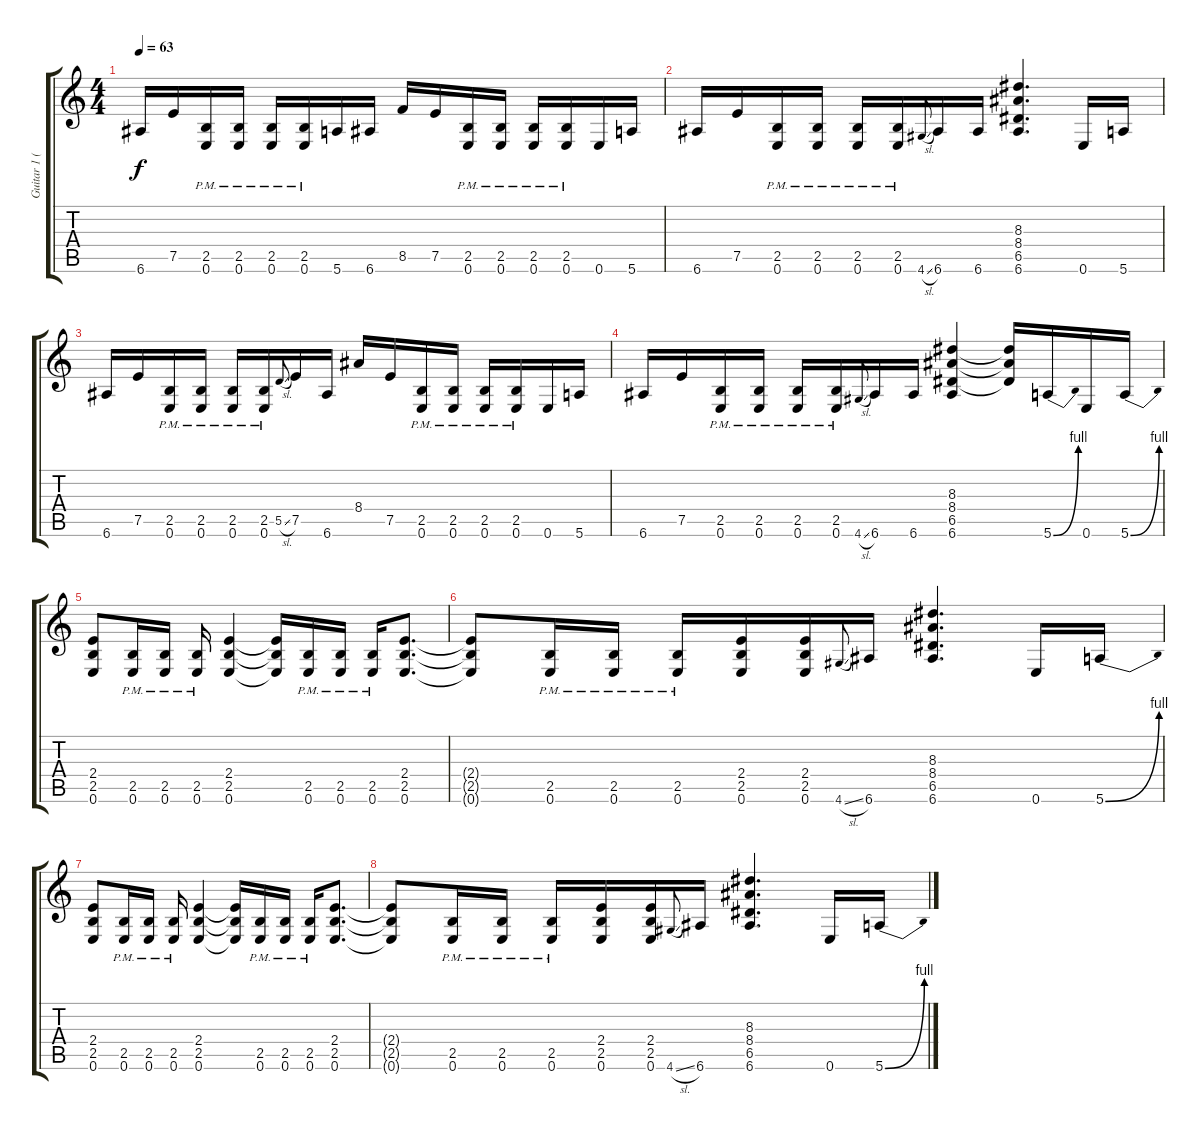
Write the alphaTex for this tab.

\track ("Guitar 1 (Distortion)" "Guitar 1 (") {instrument distortionguitar}
\staff {score tabs}
\tuning (E4 B3 G3 D3 A2 E2) {hide}
\ts (4 4)
\tempo 63
\clef g2
\ks c
6.6.16{dy f} 7.5.16 (2.5{pm} 0.6{pm}).16 (2.5{pm} 0.6{pm}).16 (2.5{pm} 0.6{pm}).16 (2.5{pm} 0.6{pm}).16 5.6.16 6.6.16 8.5.16 7.5.16 (2.5{pm} 0.6{pm}).16 (2.5{pm} 0.6{pm}).16 (2.5{pm} 0.6{pm}).16 (2.5{pm} 0.6{pm}).16 0.6.16 5.6.16 |
6.6.16 7.5.16 (2.5{pm} 0.6{pm}).16 (2.5{pm} 0.6{pm}).16 (2.5{pm} 0.6{pm}).16 (2.5{pm} 0.6{pm}).16 4.6{sl}.8{gr onbeat} 6.6.16 6.6.16 (8.3 8.4 6.5 6.6).4{d} 0.6.16 5.6.16 |
6.6.16 7.5.16 (2.5{pm} 0.6{pm}).16 (2.5{pm} 0.6{pm}).16 (2.5{pm} 0.6{pm}).16 (2.5{pm} 0.6{pm}).16 5.5{sl}.8{gr onbeat} 7.5.16 6.6.16 8.4.16 7.5.16 (2.5{pm} 0.6{pm}).16 (2.5{pm} 0.6{pm}).16 (2.5{pm} 0.6{pm}).16 (2.5{pm} 0.6{pm}).16 0.6.16 5.6.16 |
6.6.16 7.5.16 (2.5{pm} 0.6{pm}).16 (2.5{pm} 0.6{pm}).16 (2.5{pm} 0.6{pm}).16 (2.5{pm} 0.6{pm}).16 4.6{sl}.8{gr onbeat} 6.6.16 6.6.16 (8.3 8.4 6.5 6.6).4 (8.3{t} 8.4{t} 6.5{t}).16 5.6{be (bend 0 0 60 4)}.16 0.6.16 5.6{be (bend 0 0 60 4)}.16 |
(2.4 2.5 0.6).8 (2.5{pm} 0.6{pm}).16 (2.5{pm} 0.6{pm}).16 (2.5{pm} 0.6{pm}).16 (2.4 2.5 0.6).4 (2.4{t} 2.5{t} 0.6{t}).16 (2.5{pm} 0.6{pm}).16 (2.5{pm} 0.6{pm}).16 (2.5{pm} 0.6{pm}).16 (2.4 2.5 0.6).8{d} |
(2.4{t} 2.5{t} 0.6{t}).8 (2.5{pm} 0.6{pm}).16 (2.5{pm} 0.6{pm}).16 (2.5{pm} 0.6{pm}).16 (2.4 2.5 0.6).16 (2.4 2.5 0.6).16 4.6{sl}.8{gr onbeat} 6.6.16 (8.3 8.4 6.5 6.6).4{d} 0.6.16 5.6{be (bend 0 0 60 4)}.16 |
(2.4 2.5 0.6).8 (2.5{pm} 0.6{pm}).16 (2.5{pm} 0.6{pm}).16 (2.5{pm} 0.6{pm}).16 (2.4 2.5 0.6).4 (2.4{t} 2.5{t} 0.6{t}).16 (2.5{pm} 0.6{pm}).16 (2.5{pm} 0.6{pm}).16 (2.5{pm} 0.6{pm}).16 (2.4 2.5 0.6).8{d} |
(2.4{t} 2.5{t} 0.6{t}).8 (2.5{pm} 0.6{pm}).16 (2.5{pm} 0.6{pm}).16 (2.5{pm} 0.6{pm}).16 (2.4 2.5 0.6).16 (2.4 2.5 0.6).16 4.6{sl}.8{gr onbeat} 6.6.16 (8.3 8.4 6.5 6.6).4{d} 0.6.16 5.6{be (bend 0 0 60 4)}.16
